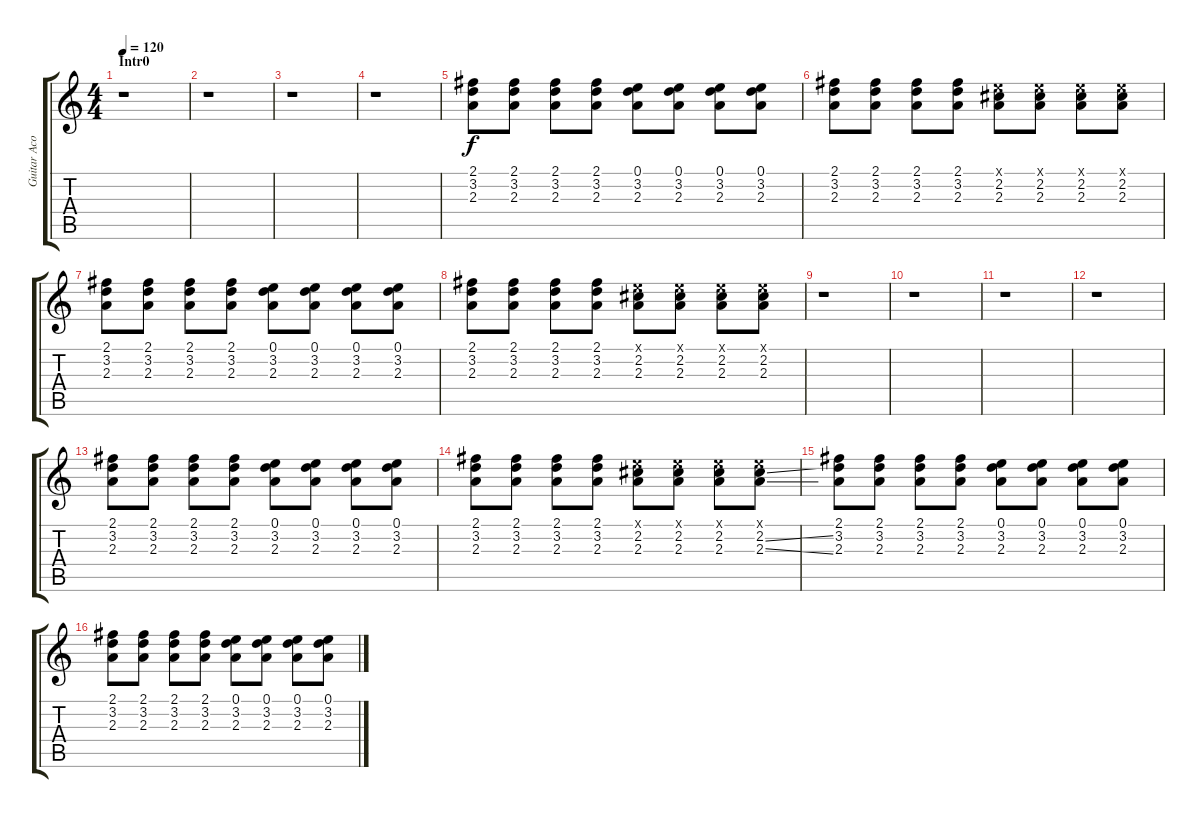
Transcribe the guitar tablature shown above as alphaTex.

\track ("Guitar Acoustic (Steel)" "Guitar Aco") {instrument acousticguitarsteel}
\staff {score tabs}
\tuning (E4 B3 G3 D3 A2 E2) {hide}
\ts (4 4)
\section ("" "Intr0")
\tempo 120
\clef g2
\ks c
r.1{dy f instrument acousticguitarsteel} |
r.1 |
r.1 |
r.1{volume 6} |
(2.1 3.2 2.3).8 (2.1 3.2 2.3).8 (2.1 3.2 2.3).8 (2.1 3.2 2.3).8 (0.1 3.2 2.3).8 (0.1 3.2 2.3).8 (0.1 3.2 2.3).8 (0.1 3.2 2.3).8 |
(2.1 3.2 2.3).8 (2.1 3.2 2.3).8 (2.1 3.2 2.3).8 (2.1 3.2 2.3).8 (0.1{x} 2.2 2.3).8 (0.1{x} 2.2 2.3).8 (0.1{x} 2.2 2.3).8 (0.1{x} 2.2 2.3).8 |
(2.1 3.2 2.3).8 (2.1 3.2 2.3).8 (2.1 3.2 2.3).8 (2.1 3.2 2.3).8 (0.1 3.2 2.3).8 (0.1 3.2 2.3).8 (0.1 3.2 2.3).8 (0.1 3.2 2.3).8 |
(2.1 3.2 2.3).8 (2.1 3.2 2.3).8 (2.1 3.2 2.3).8 (2.1 3.2 2.3).8 (0.1{x} 2.2 2.3).8 (0.1{x} 2.2 2.3).8 (0.1{x} 2.2 2.3).8 (0.1{x} 2.2 2.3).8 |
r.1 |
r.1 |
r.1 |
r.1{volume 6} |
(2.1 3.2 2.3).8 (2.1 3.2 2.3).8 (2.1 3.2 2.3).8 (2.1 3.2 2.3).8 (0.1 3.2 2.3).8 (0.1 3.2 2.3).8 (0.1 3.2 2.3).8 (0.1 3.2 2.3).8 |
(2.1 3.2 2.3).8 (2.1 3.2 2.3).8 (2.1 3.2 2.3).8 (2.1 3.2 2.3).8 (0.1{x} 2.2 2.3).8 (0.1{x} 2.2 2.3).8 (0.1{x} 2.2 2.3).8 (0.1{x} 2.2{ss} 2.3{ss}).8 |
(2.1 3.2 2.3).8 (2.1 3.2 2.3).8 (2.1 3.2 2.3).8 (2.1 3.2 2.3).8 (0.1 3.2 2.3).8 (0.1 3.2 2.3).8 (0.1 3.2 2.3).8 (0.1 3.2 2.3).8 |
(2.1 3.2 2.3).8 (2.1 3.2 2.3).8 (2.1 3.2 2.3).8 (2.1 3.2 2.3).8 (0.1 3.2 2.3).8 (0.1 3.2 2.3).8 (0.1 3.2 2.3).8 (0.1 3.2 2.3).8
